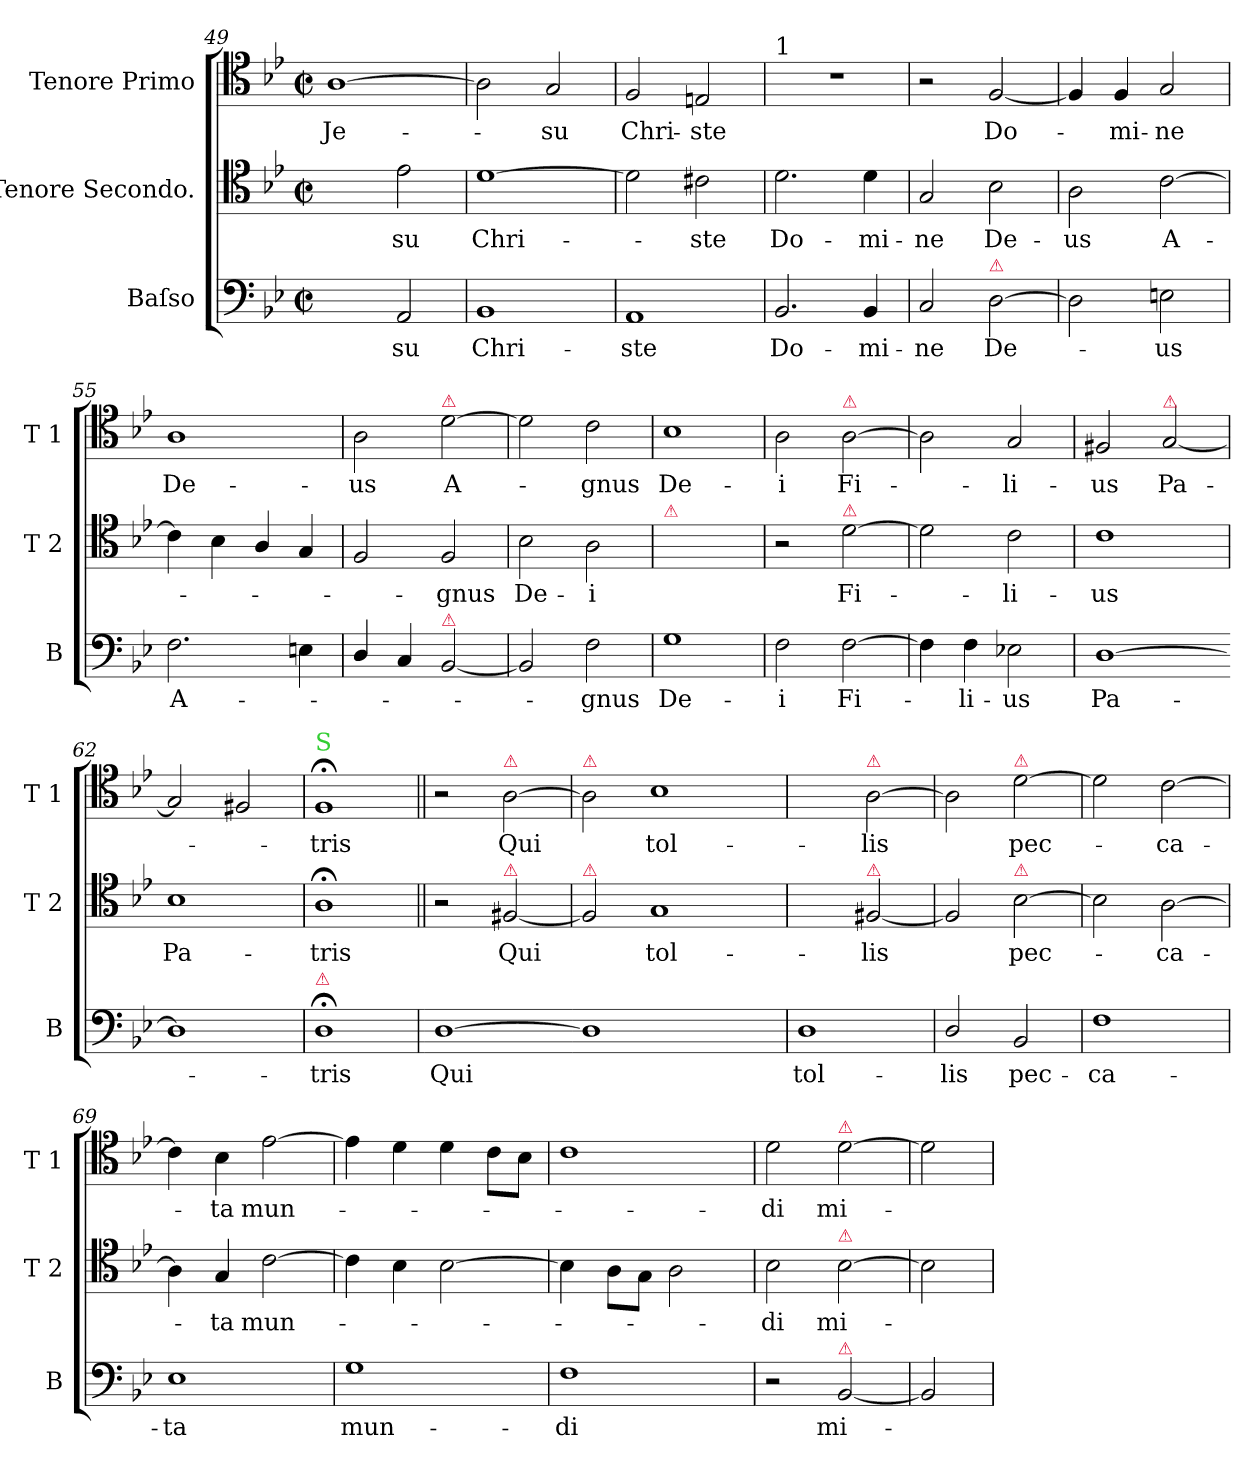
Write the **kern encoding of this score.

**kern	**text	**kern	**text	**kern	**text
*part3	*part3	*part2	*part2	*part1	*part1
*staff3	*staff3	*staff2	*staff2	*staff1	*staff1
*I"Baſso	*	*I"Tenore Secondo.	*	*I"Tenore Primo	*
*I'B	*	*I'T 2	*	*I'T 1	*
*clefF4	*	*clefC4	*	*clefC4	*
*k[b-e-]	*	*k[b-e-]	*	*k[b-e-]	*
*M2/2	*	*M2/2	*	*M2/2	*
*met(c|)	*	*met(c|)	*	*met(c|)	*
=49	=49	=49	=49	=49	=49
2ryy	.	2ryy	.	[1A	Je-
2AA/	-su	2e-\	-su	.	.
=50	=50	=50	=50	=50	=50
1BB-	Chri-	[1d	Chri-	2A]	.
.	.	.	.	2G/	-su
=51	=51	=51	=51	=51	=51
1AA	-ste	2d]	.	2F/	Chri-
.	.	2c#X\	-ste	2En/	-ste
=52	=52	=52	=52	=52	=52
!	!	!	!	!LO:TX:a:t=1	!
2.BB-/	Do-	2.d\	Do-	1r	.
4BB-/	-mi-	4d\	-mi-	.	.
=53	=53	=53	=53	=53	=53
2C/	-ne	2G/	-ne	2r	.
!LO:TX:a:color=crimson:t=⚠	!	!	!	!	!
[2D	De-	2B-\	De-	[2F/	Do-
=54	=54	=54	=54	=54	=54
2D]	.	2A\	-us	4F/]	.
.	.	.	.	4F/	-mi-
2En\	-us	[2c\	A-	2G/	-ne
=55	=55	=55	=55	=55	=55
2.F\	A-	4c\]	.	1A	De-
.	.	4B-\	.	.	.
.	.	4A/	.	.	.
4En\	.	4G/	.	.	.
=56	=56	=56	=56	=56	=56
4D/	.	2F/	.	2A\	-us
4C/	.	.	.	.	.
!	!	!	!	!LO:TX:a:color=crimson:t=⚠	!
!LO:TX:a:color=crimson:t=⚠	!	!	!	!	!
[2BB-/	.	2F/	-gnus	[2d\	A-
=57	=57	=57	=57	=57	=57
2BB-/]	.	2B-\	De-	2d\]	.
2F\	gnus	2A\	-i	2c\	-gnus
=58	=58	=58	=58	=58	=58
!	!	!LO:TX:a:color=crimson:t=⚠	!	!	!
1G	De-	1ryy	.	1B-	De-
=59	=59	=59	=59	=59	=59
2F\	-i	2r	.	2A\	-i
!	!	!	!	!LO:TX:a:color=crimson:t=⚠	!
!	!	!LO:TX:a:color=crimson:t=⚠	!	!	!
[2F\	Fi-	[2d	Fi-	[2A	Fi-
=60	=60	=60	=60	=60	=60
4F\]	.	2d]	.	2A]	.
4F\	-li-	.	.	.	.
2E-X\	-us	2c\	-li-	2G/	-li-
=61	=61	=61	=61	=61	=61
[1D	Pa-	1c	-us	2F#X/	-us
!	!	!	!	!LO:TX:a:color=crimson:t=⚠	!
.	.	.	.	[2G	Pa-
=62-	=62	=62	=62	=62	=62
1D]	.	1B-	Pa-	2G]	.
.	.	.	.	2F#X/	.
=63	=63	=63	=63	=63	=63
!	!	!	!	!LO:TX:a:color=limegreen:t=S	!
!LO:TX:a:color=crimson:t=⚠	!	!	!	!	!
1D;<	-tris	1A;<	-tris	1F;<	-tris
=64	=64||	=64||	=64||	=64||	=64||
[1D	Qui	2r	.	2r	.
!	!	!	!	!LO:TX:a:color=crimson:t=⚠	!
!	!	!LO:TX:a:color=crimson:t=⚠	!	!	!
.	.	[2F#X	Qui	[2A	Qui
=65-	=65	=65	=65	=65	=65
!	!	!	!	!LO:TX:a:color=crimson:t=⚠	!
!	!	!LO:TX:a:color=crimson:t=⚠	!	!	!
1D]	.	2F#]	.	2A]	.
.	.	1G/	tol-	1B-\	tol-
2ryy	.	.	.	.	.
=66	=66	=66	=66	=66	=66
1D	tol-	2ryy	.	2ryy	.
!	!	!	!	!LO:TX:a:color=crimson:t=⚠	!
!	!	!LO:TX:a:color=crimson:t=⚠	!	!	!
.	.	[2F#X	-lis	[2A	-lis
=67	=67	=67	=67	=67	=67
2D/	-lis	2F#]	.	2A]	.
!	!	!	!	!LO:TX:a:color=crimson:t=⚠	!
!	!	!LO:TX:a:color=crimson:t=⚠	!	!	!
2BB-/	pec-	[2B-\	pec-	[2d\	pec-
=68	=68	=68	=68	=68	=68
1F	-ca-	2B-\]	.	2d\]	.
.	.	[2A\	-ca-	[2c\	-ca-
=69	=69	=69	=69	=69	=69
1E-	-ta	4A\]	.	4c\]	.
.	.	4G/	-ta	4B-\	-ta
.	.	[2c\	mun-	[2e-\	mun-
=70	=70	=70	=70	=70	=70
1G	mun-	4c\]	.	4e-\]	.
.	.	4B-\	.	4d\	.
.	.	[2B-\	.	4d\	.
.	.	.	.	8c\L	.
.	.	.	.	8B-\J	.
=71	=71	=71	=71	=71	=71
1F	-di	4B-\]	.	1c	.
.	.	8A\L	.	.	.
.	.	8G\J	.	.	.
.	.	2A\	.	.	.
=72	=72	=72	=72	=72	=72
2r	.	2B-\	-di	2d\	-di
!	!	!	!	!LO:TX:a:color=crimson:t=⚠	!
!	!	!LO:TX:a:color=crimson:t=⚠	!	!	!
!LO:TX:a:color=crimson:t=⚠	!	!	!	!	!
[2BB-	mi-	[2B-	mi-	[2d	mi-
=73	=73	=73	=73	=73	=73
2BB-]	.	2B-]	.	2d]	.
=	=	=	=	=	=
*-	*-	*-	*-	*-	*-
